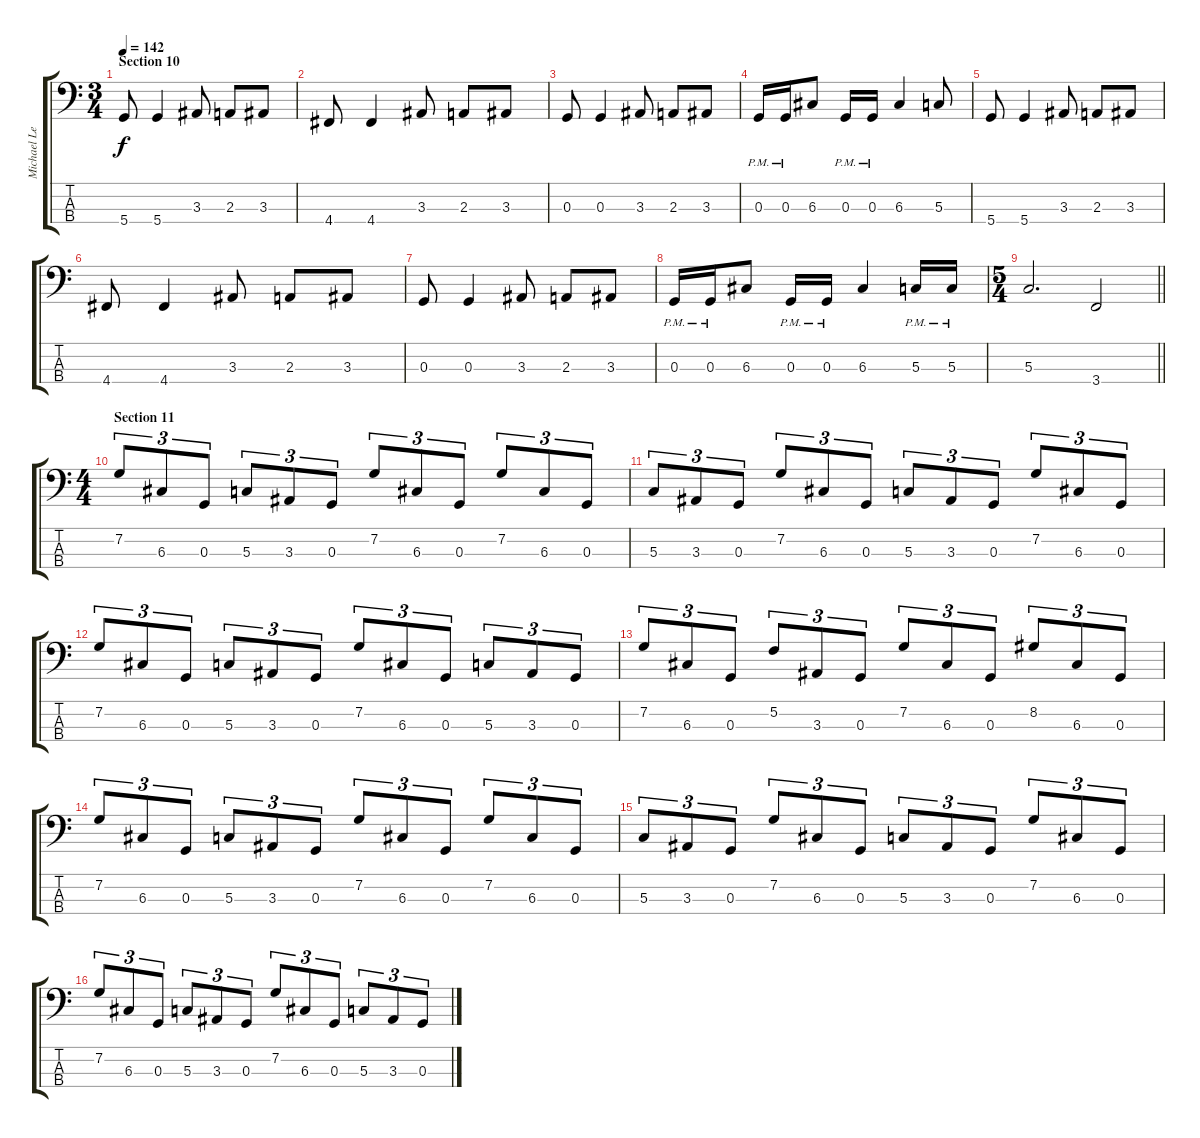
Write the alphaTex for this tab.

\track ("Michael Lepond (bass)" "Michael Le") {instrument electricbassfinger}
\staff {score tabs}
\tuning (F2 C2 G1 D1) {hide}
\ts (3 4)
\section ("" "Section 10")
\tempo 142
\clef f4
\ks aminor
5.4.8{dy f} 5.4.4 3.3.8 2.3.8 3.3.8 |
4.4.8 4.4.4 3.3.8 2.3.8 3.3.8 |
0.3.8 0.3.4 3.3.8 2.3.8 3.3.8 |
0.3{pm}.16 0.3{pm}.16 6.3.8 0.3{pm}.16 0.3{pm}.16 6.3.4 5.3.8 |
5.4.8 5.4.4 3.3.8 2.3.8 3.3.8 |
4.4.8 4.4.4 3.3.8 2.3.8 3.3.8 |
0.3.8 0.3.4 3.3.8 2.3.8 3.3.8 |
0.3{pm}.16 0.3{pm}.16 6.3.8 0.3{pm}.16 0.3{pm}.16 6.3.4 5.3{pm}.16 5.3{pm}.16 |
\ts (5 4)
\barLineRight lightlight
5.3.2{d} 3.4.2 |
\ts (4 4)
\section ("" "Section 11")
7.2.8{tu (3 2)} 6.3.8{tu (3 2)} 0.3.8{tu (3 2)} 5.3.8{tu (3 2)} 3.3.8{tu (3 2)} 0.3.8{tu (3 2)} 7.2.8{tu (3 2)} 6.3.8{tu (3 2)} 0.3.8{tu (3 2)} 7.2.8{tu (3 2)} 6.3.8{tu (3 2)} 0.3.8{tu (3 2)} |
5.3.8{tu (3 2)} 3.3.8{tu (3 2)} 0.3.8{tu (3 2)} 7.2.8{tu (3 2)} 6.3.8{tu (3 2)} 0.3.8{tu (3 2)} 5.3.8{tu (3 2)} 3.3.8{tu (3 2)} 0.3.8{tu (3 2)} 7.2.8{tu (3 2)} 6.3.8{tu (3 2)} 0.3.8{tu (3 2)} |
7.2.8{tu (3 2)} 6.3.8{tu (3 2)} 0.3.8{tu (3 2)} 5.3.8{tu (3 2)} 3.3.8{tu (3 2)} 0.3.8{tu (3 2)} 7.2.8{tu (3 2)} 6.3.8{tu (3 2)} 0.3.8{tu (3 2)} 5.3.8{tu (3 2)} 3.3.8{tu (3 2)} 0.3.8{tu (3 2)} |
7.2.8{tu (3 2)} 6.3.8{tu (3 2)} 0.3.8{tu (3 2)} 5.2.8{tu (3 2)} 3.3.8{tu (3 2)} 0.3.8{tu (3 2)} 7.2.8{tu (3 2)} 6.3.8{tu (3 2)} 0.3.8{tu (3 2)} 8.2.8{tu (3 2)} 6.3.8{tu (3 2)} 0.3.8{tu (3 2)} |
7.2.8{tu (3 2)} 6.3.8{tu (3 2)} 0.3.8{tu (3 2)} 5.3.8{tu (3 2)} 3.3.8{tu (3 2)} 0.3.8{tu (3 2)} 7.2.8{tu (3 2)} 6.3.8{tu (3 2)} 0.3.8{tu (3 2)} 7.2.8{tu (3 2)} 6.3.8{tu (3 2)} 0.3.8{tu (3 2)} |
5.3.8{tu (3 2)} 3.3.8{tu (3 2)} 0.3.8{tu (3 2)} 7.2.8{tu (3 2)} 6.3.8{tu (3 2)} 0.3.8{tu (3 2)} 5.3.8{tu (3 2)} 3.3.8{tu (3 2)} 0.3.8{tu (3 2)} 7.2.8{tu (3 2)} 6.3.8{tu (3 2)} 0.3.8{tu (3 2)} |
7.2.8{tu (3 2)} 6.3.8{tu (3 2)} 0.3.8{tu (3 2)} 5.3.8{tu (3 2)} 3.3.8{tu (3 2)} 0.3.8{tu (3 2)} 7.2.8{tu (3 2)} 6.3.8{tu (3 2)} 0.3.8{tu (3 2)} 5.3.8{tu (3 2)} 3.3.8{tu (3 2)} 0.3.8{tu (3 2)}
